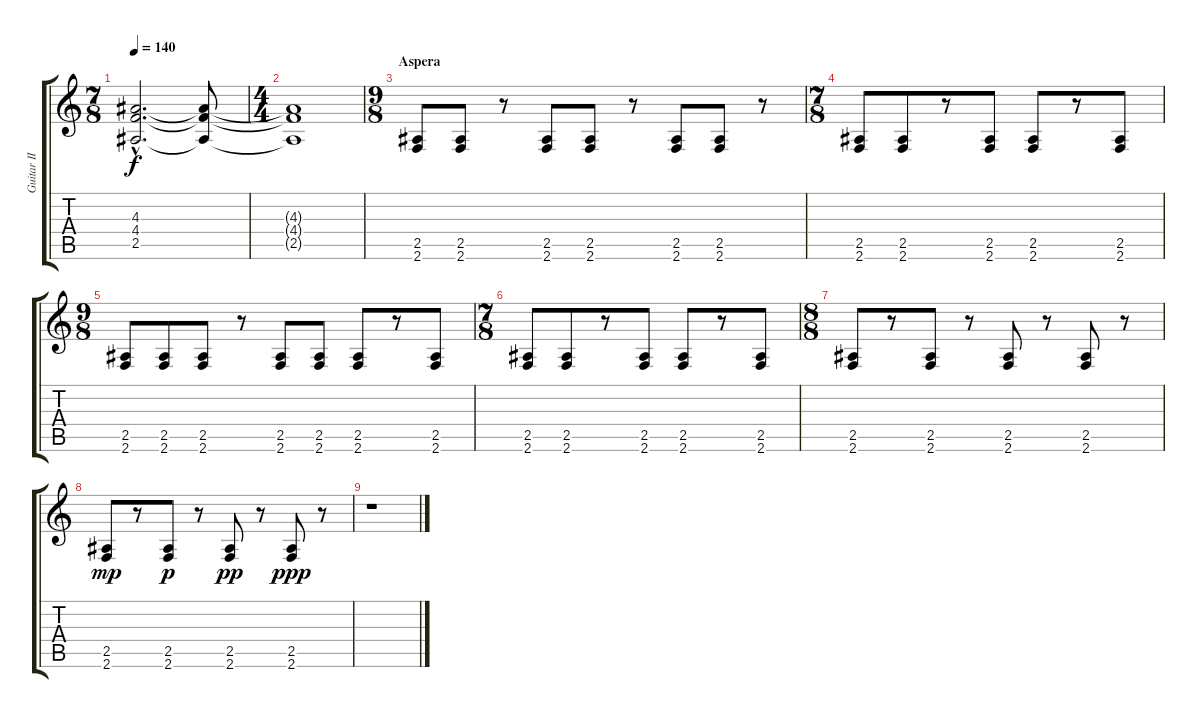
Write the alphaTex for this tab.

\track ("Guitar II / Solos" "Guitar II ") {instrument overdrivenguitar}
\staff {score tabs}
\tuning (Eb4 Bb3 Gb3 Db3 Ab2 Eb2) {hide}
\ts (7 8)
\tempo 140
\clef g2
\ks c
(4.3{hac t} 4.4{hac t} 2.5{hac t}).2{d dy f volume 13} (4.3{t} 4.4{t} 2.5{t}).8 |
\ts (4 4)
(4.3{t} 4.4{t} 2.5{t}).1 |
\ts (9 8)
\section ("" "Aspera")
(2.5 2.6).8{balance 16 instrument overdrivenguitar} (2.5 2.6).8 r.8 (2.5 2.6).8 (2.5 2.6).8 r.8 (2.5 2.6).8 (2.5 2.6).8 r.8 |
\ts (7 8)
(2.5 2.6).8 (2.5 2.6).8 r.8 (2.5 2.6).8 (2.5 2.6).8 r.8 (2.5 2.6).8 |
\ts (9 8)
(2.5 2.6).8 (2.5 2.6).8 (2.5 2.6).8 r.8 (2.5 2.6).8 (2.5 2.6).8 (2.5 2.6).8 r.8 (2.5 2.6).8 |
\ts (7 8)
(2.5 2.6).8 (2.5 2.6).8 r.8 (2.5 2.6).8 (2.5 2.6).8 r.8 (2.5 2.6).8 |
\ts (8 8)
(2.5 2.6).8 r.8 (2.5 2.6).8 r.8 (2.5 2.6).8 r.8 (2.5 2.6).8 r.8 |
(2.5 2.6).8{dy mp} r.8 (2.5 2.6).8{dy p} r.8 (2.5 2.6).8{dy pp} r.8 (2.5 2.6).8{dy ppp} r.8 |
r.1
